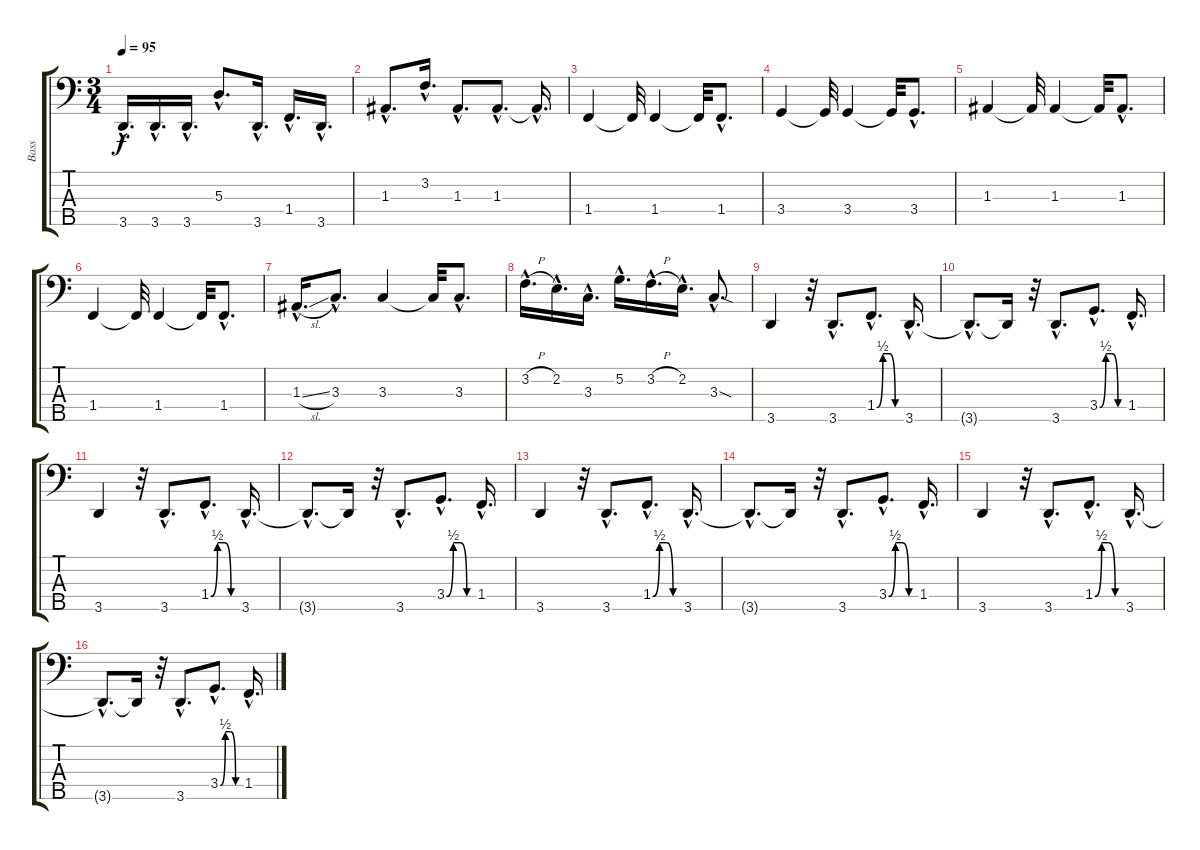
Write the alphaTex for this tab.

\track ("Bass" "Bass") {instrument electricbassfinger}
\staff {score tabs}
\tuning (G2 D2 A1 E1 B0) {hide}
\ts (3 4)
\tempo 95
\clef f4
\ks c
3.5{hac}.16{d dy f} 3.5{hac}.16{d} 3.5{hac}.16{d} 5.3{hac}.8{d} 3.5{hac}.16{d} 1.4{hac}.16{d} 3.5{hac}.16{d} |
1.3{hac}.8{d} 3.2{hac}.16{d} 1.3{hac}.8{d} 1.3{hac}.8{d} 1.3{hac t}.16{d} |
1.4.4 1.4{t}.32 1.4.4 1.4{t}.32 1.4{hac}.8{d} |
3.4.4 3.4{t}.32 3.4.4 3.4{t}.32 3.4{hac}.8{d} |
1.3.4 1.3{t}.32 1.3.4 1.3{t}.32 1.3{hac}.8{d} |
1.4.4 1.4{t}.32 1.4.4 1.4{t}.32 1.4{hac}.8{d} |
1.3{sl hac}.16{d} 3.3{hac}.8{d} 3.3.4 3.3{t}.32 3.3{hac}.8{d} |
3.2{h hac}.16{d} 2.2{hac}.16{d} 3.3{hac}.16{d} 5.2{hac}.16{d} 3.2{h hac}.16{d} 2.2{hac}.16{d} 3.3{sod hac}.8{d} |
3.5.4 r.32 3.5{hac}.8{d} 1.4{be (custom 0 0 15 2 30 2 45 0 60 0) hac}.8{d} 3.5{hac}.16{d} |
3.5{hac t}.8{d} 3.5{t}.16 r.32 3.5{hac}.8{d} 3.4{be (custom 0 0 15 2 30 2 45 0 60 0) hac}.8{d} 1.4{hac}.16{d} |
3.5.4 r.32 3.5{hac}.8{d} 1.4{be (custom 0 0 15 2 30 2 45 0 60 0) hac}.8{d} 3.5{hac}.16{d} |
3.5{hac t}.8{d} 3.5{t}.16 r.32 3.5{hac}.8{d} 3.4{be (custom 0 0 15 2 30 2 45 0 60 0) hac}.8{d} 1.4{hac}.16{d} |
3.5.4 r.32 3.5{hac}.8{d} 1.4{be (custom 0 0 15 2 30 2 45 0 60 0) hac}.8{d} 3.5{hac}.16{d} |
3.5{hac t}.8{d} 3.5{t}.16 r.32 3.5{hac}.8{d} 3.4{be (custom 0 0 15 2 30 2 45 0 60 0) hac}.8{d} 1.4{hac}.16{d} |
3.5.4 r.32 3.5{hac}.8{d} 1.4{be (custom 0 0 15 2 30 2 45 0 60 0) hac}.8{d} 3.5{hac}.16{d} |
3.5{hac t}.8{d} 3.5{t}.16 r.32 3.5{hac}.8{d} 3.4{be (custom 0 0 15 2 30 2 45 0 60 0) hac}.8{d} 1.4{hac}.16{d}
